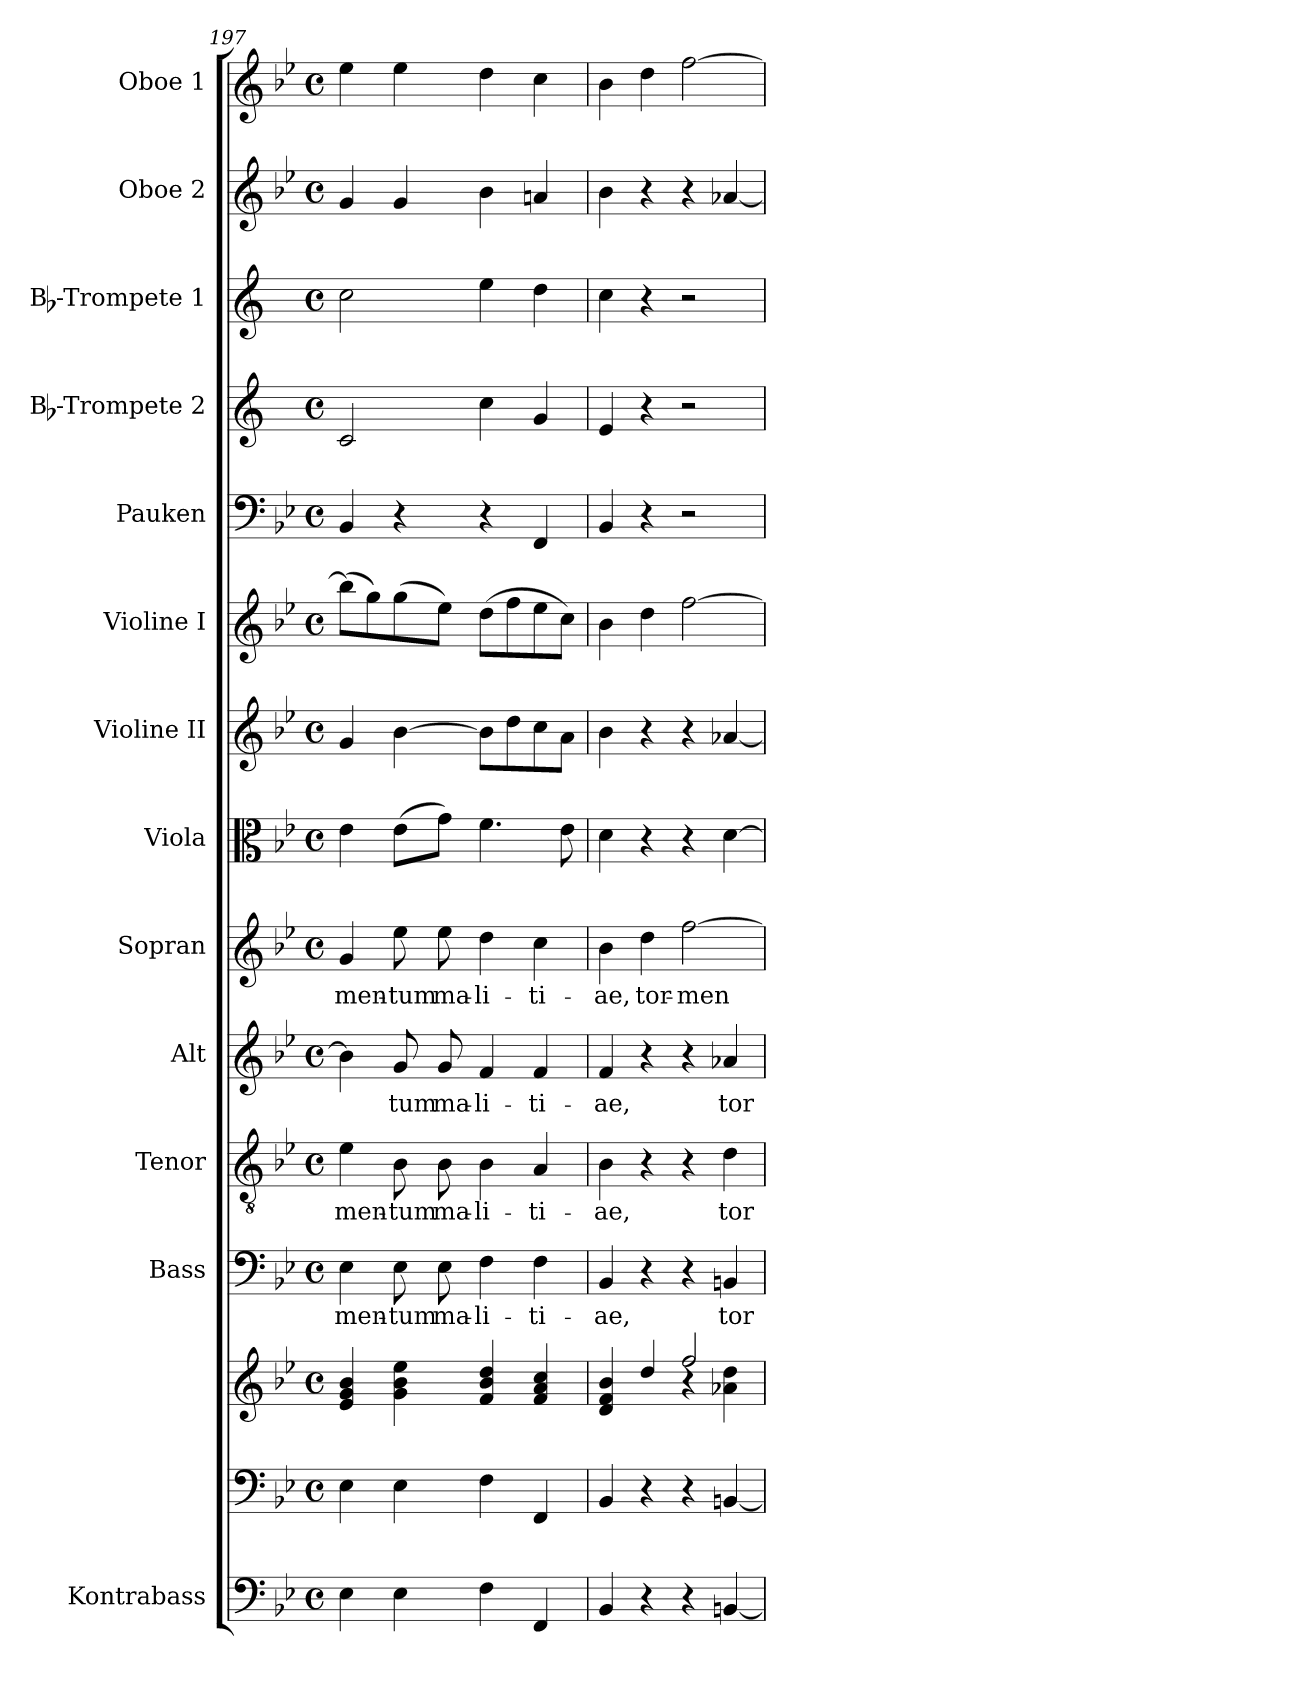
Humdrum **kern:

**kern	**kern	**kern	**kern	**text	**kern	**text	**kern	**text	**kern	**text	**kern	**kern	**kern	**kern	**kern	**kern	**kern	**kern
*part14	*part13	*part13	*part12	*part12	*part11	*part11	*part10	*part10	*part9	*part9	*part8	*part7	*part6	*part5	*part4	*part3	*part2	*part1
*staff15	*staff14	*staff13	*staff12	*staff12	*staff11	*staff11	*staff10	*staff10	*staff9	*staff9	*staff8	*staff7	*staff6	*staff5	*staff4	*staff3	*staff2	*staff1
*I"Kontrabass	*	*	*I"Bass	*	*I"Tenor	*	*I"Alt	*	*I"Sopran	*	*I"Viola	*I"Violine II	*I"Violine I	*I"Pauken	*I"Bb-Trompete 2	*I"Bb-Trompete 1	*I"Oboe 2	*I"Oboe 1
*I'Kb.	*	*	*I'B.	*	*I'T.	*	*I'A.	*	*I'S.	*	*I'Vla.	*I'Vl. II	*I'Vl. I	*I'Pk.	*I'Bb Trp. 2	*I'Bb Trp. 1	*I'Ob. 2	*I'Ob. 1
*clefF4	*clefF4	*clefG2	*clefF4	*	*clefGv2	*	*clefG2	*	*clefG2	*	*clefC3	*clefG2	*clefG2	*clefF4	*clefG2	*clefG2	*clefG2	*clefG2
*ITrd7c12	*	*	*	*	*	*	*	*	*	*	*	*	*	*	*ITrd1c2	*ITrd1c2	*	*
*k[b-e-]	*k[b-e-]	*k[b-e-]	*k[b-e-]	*	*k[b-e-]	*	*k[b-e-]	*	*k[b-e-]	*	*k[b-e-]	*k[b-e-]	*k[b-e-]	*k[b-e-]	*k[b-e-]	*k[b-e-]	*k[b-e-]	*k[b-e-]
*B-:	*B-:	*B-:	*B-:	*	*B-:	*	*B-:	*	*B-:	*	*B-:	*B-:	*B-:	*B-:	*B-:	*B-:	*B-:	*B-:
*M4/4	*M4/4	*M4/4	*M4/4	*	*M4/4	*	*M4/4	*	*M4/4	*	*M4/4	*M4/4	*M4/4	*M4/4	*M4/4	*M4/4	*M4/4	*M4/4
*met(c)	*met(c)	*met(c)	*met(c)	*	*met(c)	*	*met(c)	*	*met(c)	*	*met(c)	*met(c)	*met(c)	*met(c)	*met(c)	*met(c)	*met(c)	*met(c)
=197	=197	=197	=197	=197	=197	=197	=197	=197	=197	=197	=197	=197	=197	=197	=197	=197	=197	=197
!	!	!	!	!LO:LY:b	!	!LO:LY:b	!	!	!	!LO:LY:b	!	!	!	!	!	!	!	!
4EE-\	4E-\	4e-/ 4g/ 4b-/	4E-\	-men-	4e-\	-men-	4b-\]	.	4g/	-men-	4e-\	4g/	(>8bb-\L]	4BB-/	2B-/	2b-\	4g/	4ee-\
.	.	.	.	.	.	.	.	.	.	.	.	.	8gg\)	.	.	.	.	.
!	!	!	!	!LO:LY:b	!	!LO:LY:b	!	!LO:LY:b	!	!LO:LY:b	!	!	!	!	!	!	!	!
4EE-\	4E-\	4g\ 4b-\ 4ee-\	8E-\	-tum	8B-\	-tum	8g/	-tum	8ee-\	-tum	(>8e-\L	[4b-\	(>8gg\	4r	.	.	4g/	4ee-\
!	!	!	!	!LO:LY:b	!	!LO:LY:b	!	!LO:LY:b	!	!LO:LY:b	!	!	!	!	!	!	!	!
.	.	.	8E-\	ma-	8B-\	ma-	8g/	ma-	8ee-\	ma-	8g\J)	.	8ee-\J)	.	.	.	.	.
!	!	!	!	!LO:LY:b	!	!LO:LY:b	!	!LO:LY:b	!	!LO:LY:b	!	!	!	!	!	!	!	!
4FF\	4F\	4f/ 4b-/ 4dd/	4F\	-li-	4B-\	-li-	4f/	-li-	4dd\	-li-	4.f\	8b-\L]	(>8dd\L	4r	4b-\	4dd\	4b-\	4dd\
.	.	.	.	.	.	.	.	.	.	.	.	8dd\	8ff\	.	.	.	.	.
!	!	!	!	!LO:LY:b	!	!LO:LY:b	!	!LO:LY:b	!	!LO:LY:b	!	!	!	!	!	!	!	!
4FFF/	4FF/	4f/ 4a/ 4cc/	4F\	-ti-	4A/	-ti-	4f/	-ti-	4cc\	-ti-	.	8cc\	8ee-\	4FF/	4f/	4cc\	4an/	4cc\
.	.	.	.	.	.	.	.	.	.	.	8e-\	8a\J	8cc\J)	.	.	.	.	.
=198	=198	=198	=198	=198	=198	=198	=198	=198	=198	=198	=198	=198	=198	=198	=198	=198	=198	=198
*	*	*^	*	*	*	*	*	*	*	*	*	*	*	*	*	*	*	*
!	!	!	!	!	!LO:LY:b	!	!LO:LY:b	!	!LO:LY:b	!	!LO:LY:b	!	!	!	!	!	!	!	!
4BBB-/	4BB-/	4d/ 4f/ 4b-/	2ryy	4BB-/	-ae,	4B-\	-ae,	4f/	-ae,	4b-\	-ae,	4d\	4b-\	4b-\	4BB-/	4d/	4b-\	4b-\	4b-\
!	!	!	!	!	!	!	!	!	!	!	!LO:LY:b	!	!	!	!	!	!	!	!
4r	4r	4dd/	.	4r	.	4r	.	4r	.	4dd\	tor-	4r	4r	4dd\	4r	4r	4r	4r	4dd\
!	!	!	!	!	!	!	!	!	!	!	!LO:LY:b	!	!	!	!	!	!	!	!
4r	4r	2ff/	4ra	4r	.	4r	.	4r	.	[2ff\	-men-	4r	4r	[2ff\	2r	2r	2r	4r	[2ff\
!	!	!	!	!	!LO:LY:b	!	!LO:LY:b	!	!LO:LY:b	!	!	!	!	!	!	!	!	!	!
[4BBBn/	[4BBn/	.	4a-X\ 4dd\	4BBn/	tor-	4d\	tor-	4a-X/	tor-	.	.	[4d\	[4a-X/	.	.	.	.	[4a-X/	.
*	*	*v	*v	*	*	*	*	*	*	*	*	*	*	*	*	*	*	*	*
=	=	=	=	=	=	=	=	=	=	=	=	=	=	=	=	=	=	=
*-	*-	*-	*-	*-	*-	*-	*-	*-	*-	*-	*-	*-	*-	*-	*-	*-	*-	*-
